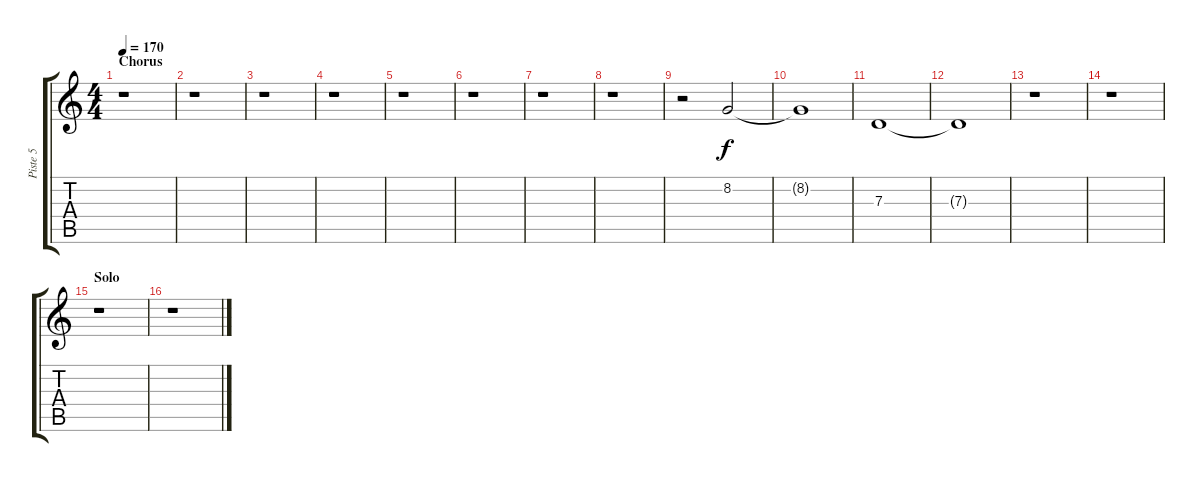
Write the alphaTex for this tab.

\track ("Piste 5" "Piste 5") {instrument koto}
\staff {score tabs}
\tuning (E4 B3 G3 D3 A2 E2) {hide}
\ts (4 4)
\section ("" "Chorus")
\tempo 170
\clef g2
\ks c
r.1{dy f} |
r.1 |
r.1 |
r.1 |
r.1 |
r.1 |
r.1 |
r.1 |
r.2 8.2.2 |
8.2{t}.1 |
7.3.1 |
7.3{t}.1 |
r.1 |
r.1 |
\section ("" "Solo")
r.1 |
r.1
